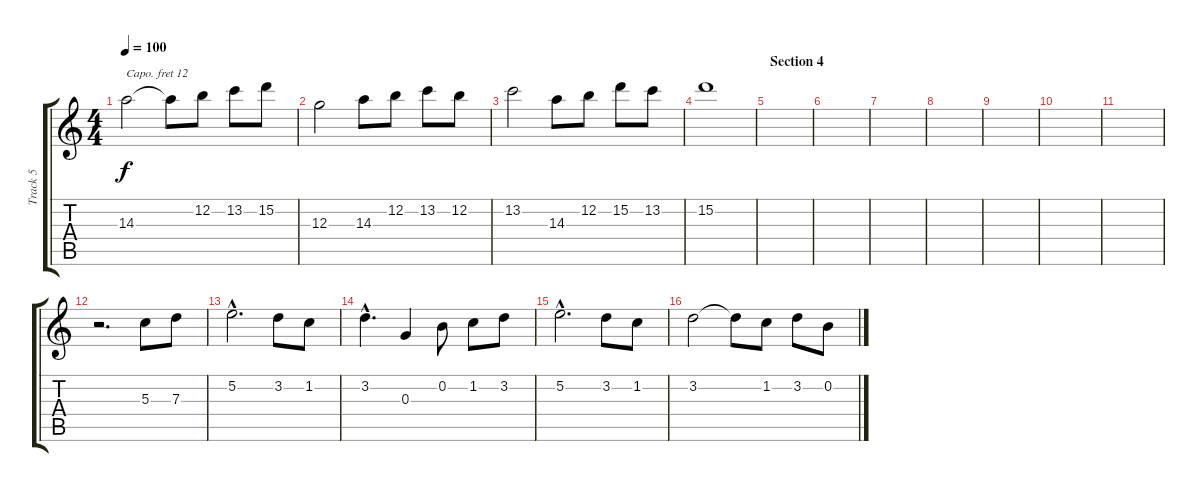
\track ("Track 5" "Track 5") {instrument ocarina}
\staff {score tabs}
\capo 12
\tuning (E4 B3 G3 D3 A2 E2) {hide}
\ts (4 4)
\tempo 100
\clef g2
\ks c
14.3.2{dy f} 14.3{t}.8 12.2.8 13.2.8 15.2.8 |
12.3.2 14.3.8 12.2.8 13.2.8 12.2.8 |
13.2.2 14.3.8 12.2.8 15.2.8 13.2.8 |
15.2.1 |
\section ("" "Section 4")
|
|
|
|
|
|
|
r.2{d} 5.3.8 7.3.8 |
5.2{hac}.2{d} 3.2.8 1.2.8 |
3.2{hac}.4{d} 0.3.4 0.2.8 1.2.8 3.2.8 |
5.2{hac}.2{d} 3.2.8 1.2.8 |
3.2.2 3.2{t}.8 1.2.8 3.2.8 0.2.8
